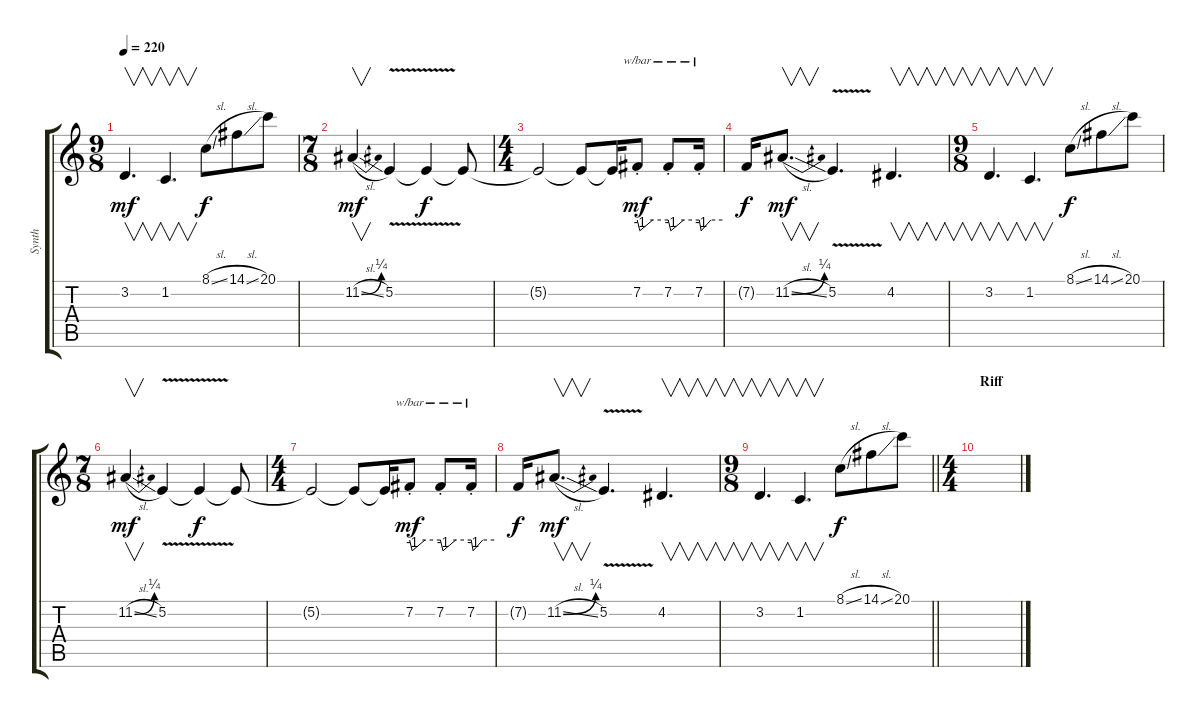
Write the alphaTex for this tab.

\track ("Synth" "Synth") {instrument lead2sawtooth}
\staff {score tabs}
\tuning (E4 B3 G3 D3 A2 E2) {hide}
\ts (9 8)
\tempo 220
\clef g2
\ks c
3.2.4{v d dy mf} 1.2.4{v d} 8.1{sl}.8{dy f} 14.1{sl}.8 20.1.8 |
\ts (7 8)
11.2{be (bend 0 0 60 1) sl}.4{v dy mf} 5.2{v}.4 5.2{t}.4{dy f} 5.2{t}.8 |
\ts (4 4)
5.2{t}.2 5.2{t}.8 5.2{t}.16 7.2{st}.8{tbe (custom default 0 0 5 -4 30 0 60 0) dy mf} 7.2{st}.8{tbe (custom default 0 0 5 -4 30 0 60 0)} 7.2{st}.16{tbe (custom default 0 0 5 -4 30 0 60 0)} |
7.2{t}.16{dy f} 11.2{be (bend 0 0 60 1) sl}.8{v d dy mf} 5.2{v}.4{d} 4.2.4{v d} |
\ts (9 8)
3.2.4{v d} 1.2.4{v d} 8.1{sl}.8{dy f} 14.1{sl}.8 20.1.8 |
\ts (7 8)
11.2{be (bend 0 0 60 1) sl}.4{v dy mf} 5.2{v}.4 5.2{t}.4{dy f} 5.2{t}.8 |
\ts (4 4)
5.2{t}.2 5.2{t}.8 5.2{t}.16 7.2{st}.8{tbe (custom default 0 0 5 -4 30 0 60 0) dy mf} 7.2{st}.8{tbe (custom default 0 0 5 -4 30 0 60 0)} 7.2{st}.16{tbe (custom default 0 0 5 -4 30 0 60 0)} |
7.2{t}.16{dy f} 11.2{be (bend 0 0 60 1) sl}.8{v d dy mf} 5.2{v}.4{d} 4.2.4{v d} |
\ts (9 8)
\barLineRight lightlight
3.2.4{v d} 1.2.4{v d} 8.1{sl}.8{dy f} 14.1{sl}.8 20.1.8 |
\ts (4 4)
\section ("" "Riff")
